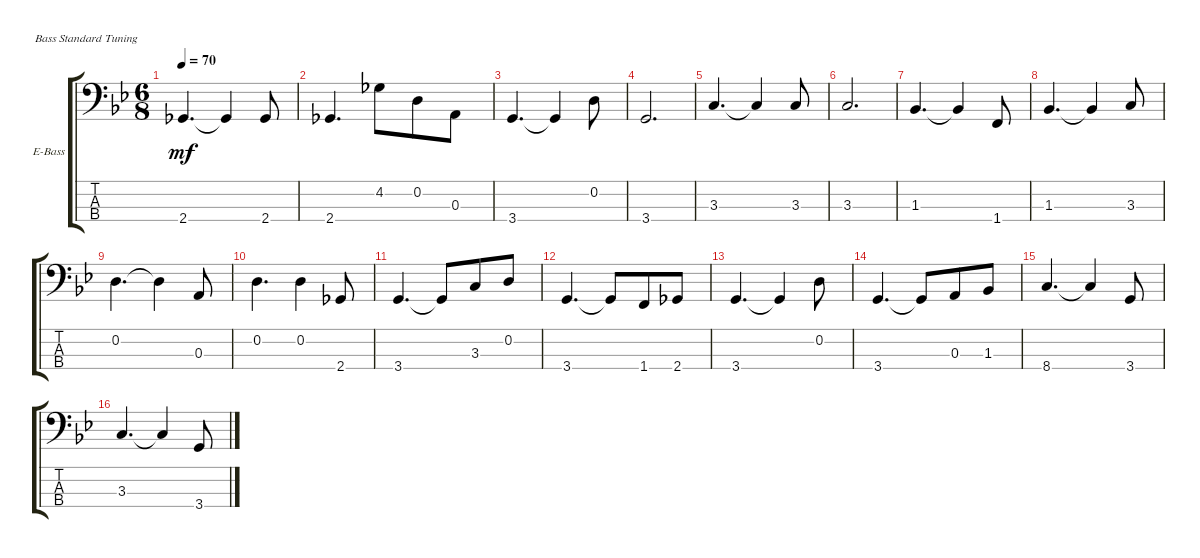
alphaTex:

\defaultSystemsLayout 4
\bracketExtendMode groupsimilarinstruments
\firstSystemTrackNameOrientation horizontal
\otherSystemsTrackNameOrientation horizontal
\track ("Electric Bass" "E-Bass") {instrument electricbassfinger}
\staff {score tabs}
\tuning (G2 D2 A1 E1)
\ts (6 8)
\tempo 70
\clef f4
\scale
0.333333
\ks gminor
2.4.4{d dy mf} 2.4{t}.4 2.4.8 |
\scale
0.333333 2.4.4{d} 4.2.8 0.2.8 0.3.8 |
\scale
0.333333 3.4.4{d} 3.4{t}.4 0.2.8 |
\scale
0.333333 3.4.2{d} |
\scale
0.333333 3.3.4{d} 3.3{t}.4 3.3.8 |
\scale
0.333333 3.3.2{d} |
\scale
0.333333 1.3.4{d} 1.3{t}.4 1.4.8 |
\scale
0.333333 1.3.4{d} 1.3{t}.4 3.3.8 |
\scale
0.333333 0.2.4{d} 0.2{t}.4 0.3.8 |
\scale
0.333333 0.2.4{d} 0.2.4 2.4.8 |
\scale
0.333333 3.4.4{d} 3.4{t}.8 3.3.8 0.2.8 |
\scale
0.333333 3.4.4{d} 3.4{t}.8 1.4.8 2.4.8 |
\scale
0.333333 3.4.4{d} 3.4{t}.4 0.2.8 |
\scale
0.333333 3.4.4{d} 3.4{t}.8 0.3.8 1.3.8 |
\scale
0.333333 8.4.4{d} 8.4{t}.4 3.4.8 |
\scale
0.333333 3.3.4{d} 3.3{t}.4 3.4.8
